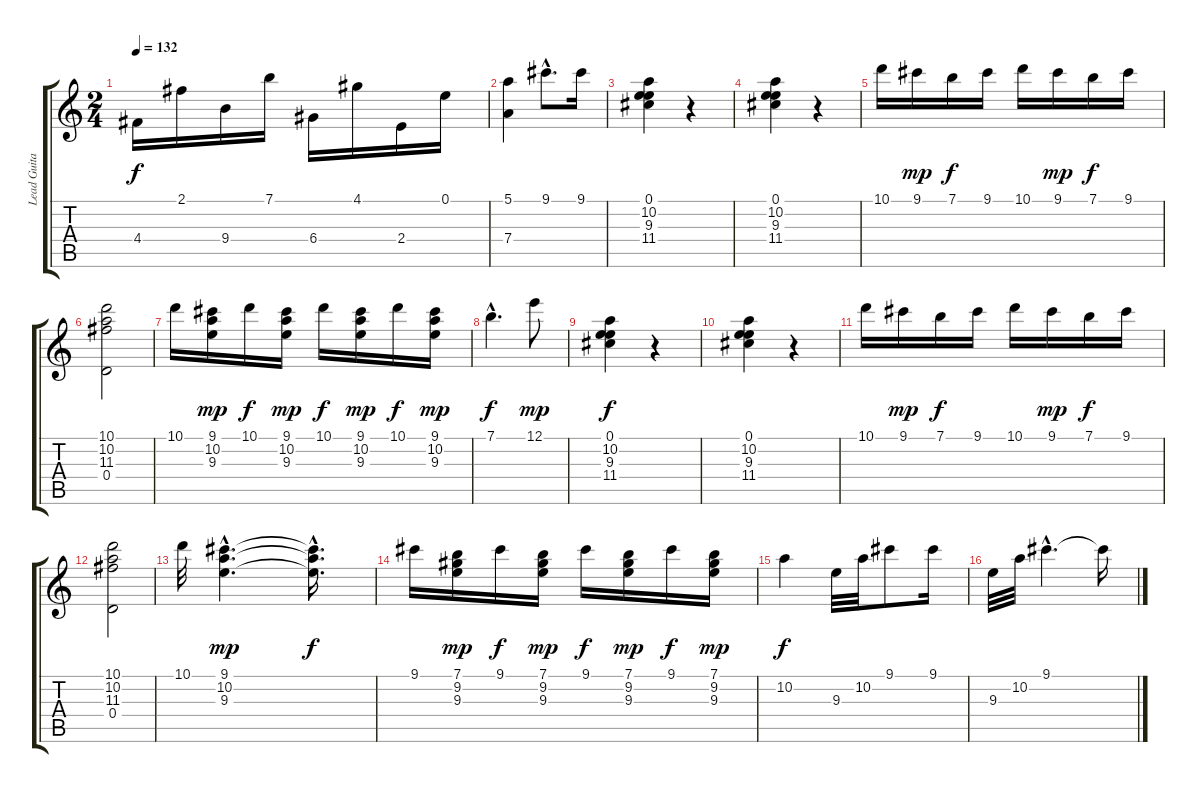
\track ("Lead Guitar" "Lead Guita") {instrument acousticguitarnylon}
\staff {score tabs}
\tuning (E4 B3 G3 D3 A2 E2) {hide}
\ts (2 4)
\tempo 132
\clef g2
\ks c
4.4.16{dy f} 2.1.16 9.4.16 7.1.16 6.4.16 4.1.16 2.4.16 0.1.16 |
(5.1 7.4).4 9.1{hac}.8{d} 9.1.16 |
(0.1 10.2 9.3 11.4).4 r.4 |
(0.1 10.2 9.3 11.4).4 r.4 |
10.1.16 9.1.16{dy mp} 7.1.16{dy f} 9.1.16 10.1.16 9.1.16{dy mp} 7.1.16{dy f} 9.1.16 |
(10.1 10.2 11.3 0.4).2 |
10.1.16 (9.1 10.2 9.3).16{dy mp} 10.1.16{dy f} (9.1 10.2 9.3).16{dy mp} 10.1.16{dy f} (9.1 10.2 9.3).16{dy mp} 10.1.16{dy f} (9.1 10.2 9.3).16{dy mp} |
7.1{hac}.4{d dy f} 12.1.8{dy mp} |
(0.1 10.2 9.3 11.4).4{dy f} r.4 |
(0.1 10.2 9.3 11.4).4 r.4 |
10.1.16 9.1.16{dy mp} 7.1.16{dy f} 9.1.16 10.1.16 9.1.16{dy mp} 7.1.16{dy f} 9.1.16 |
(10.1 10.2 11.3 0.4).2 |
10.1.32 (9.1{hac} 10.2{hac} 9.3{hac}).4{d dy mp} (9.1{hac t} 10.2{hac t} 9.3{hac t}).16{d dy f} |
9.1.16 (7.1 9.2 9.3).16{dy mp} 9.1.16{dy f} (7.1 9.2 9.3).16{dy mp} 9.1.16{dy f} (7.1 9.2 9.3).16{dy mp} 9.1.16{dy f} (7.1 9.2 9.3).16{dy mp} |
10.2.4{dy f} 9.3.32 10.2.32 9.1.8 9.1.16 |
9.3.32 10.2.32 9.1{hac}.4{d} 9.1{t}.16
